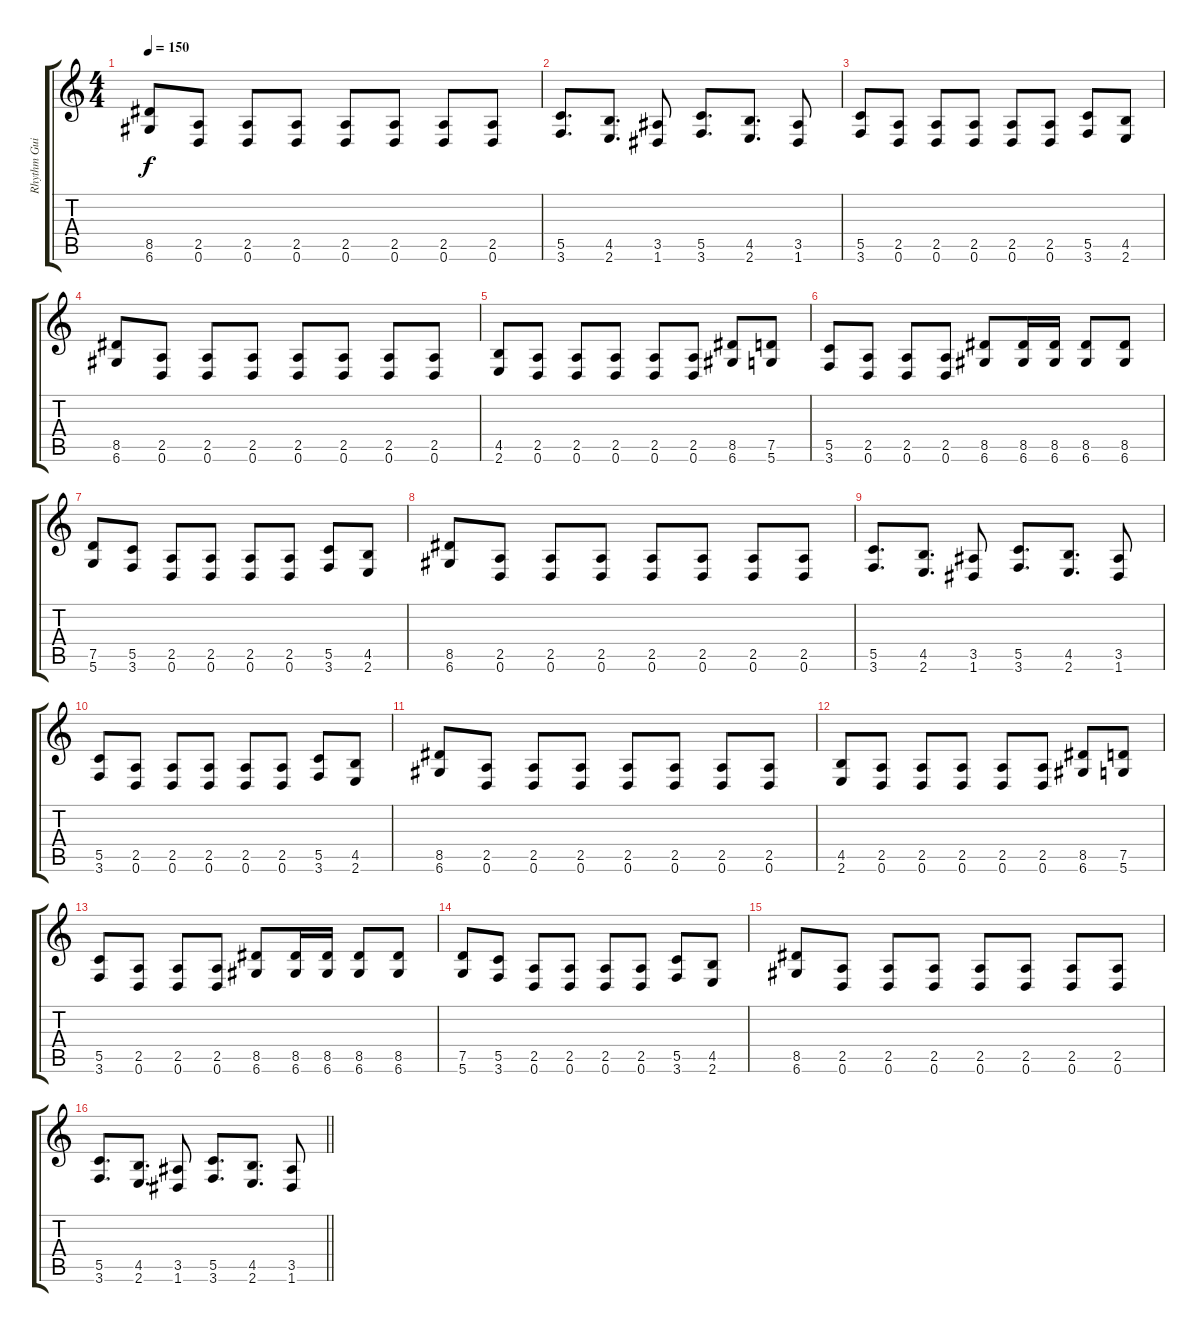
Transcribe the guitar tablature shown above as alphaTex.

\track ("Rhythm Guitar 2" "Rhythm Gui") {instrument distortionguitar}
\staff {score tabs}
\tuning (D4 A3 F3 C3 G2 D2) {hide}
\ts (4 4)
\tempo 150
\clef g2
\ks c
(8.5 6.6).8{dy f} (2.5 0.6).8 (2.5 0.6).8 (2.5 0.6).8 (2.5 0.6).8 (2.5 0.6).8 (2.5 0.6).8 (2.5 0.6).8 |
(5.5 3.6).8{d} (4.5 2.6).8{d} (3.5 1.6).8 (5.5 3.6).8{d} (4.5 2.6).8{d} (3.5 1.6).8 |
(5.5 3.6).8 (2.5 0.6).8 (2.5 0.6).8 (2.5 0.6).8 (2.5 0.6).8 (2.5 0.6).8 (5.5 3.6).8 (4.5 2.6).8 |
(8.5 6.6).8 (2.5 0.6).8 (2.5 0.6).8 (2.5 0.6).8 (2.5 0.6).8 (2.5 0.6).8 (2.5 0.6).8 (2.5 0.6).8 |
(4.5 2.6).8 (2.5 0.6).8 (2.5 0.6).8 (2.5 0.6).8 (2.5 0.6).8 (2.5 0.6).8 (8.5 6.6).8 (7.5 5.6).8 |
(5.5 3.6).8 (2.5 0.6).8 (2.5 0.6).8 (2.5 0.6).8 (8.5 6.6).8 (8.5 6.6).16 (8.5 6.6).16 (8.5 6.6).8 (8.5 6.6).8 |
(7.5 5.6).8 (5.5 3.6).8 (2.5 0.6).8 (2.5 0.6).8 (2.5 0.6).8 (2.5 0.6).8 (5.5 3.6).8 (4.5 2.6).8 |
(8.5 6.6).8 (2.5 0.6).8 (2.5 0.6).8 (2.5 0.6).8 (2.5 0.6).8 (2.5 0.6).8 (2.5 0.6).8 (2.5 0.6).8 |
(5.5 3.6).8{d} (4.5 2.6).8{d} (3.5 1.6).8 (5.5 3.6).8{d} (4.5 2.6).8{d} (3.5 1.6).8 |
(5.5 3.6).8 (2.5 0.6).8 (2.5 0.6).8 (2.5 0.6).8 (2.5 0.6).8 (2.5 0.6).8 (5.5 3.6).8 (4.5 2.6).8 |
(8.5 6.6).8 (2.5 0.6).8 (2.5 0.6).8 (2.5 0.6).8 (2.5 0.6).8 (2.5 0.6).8 (2.5 0.6).8 (2.5 0.6).8 |
(4.5 2.6).8 (2.5 0.6).8 (2.5 0.6).8 (2.5 0.6).8 (2.5 0.6).8 (2.5 0.6).8 (8.5 6.6).8 (7.5 5.6).8 |
(5.5 3.6).8 (2.5 0.6).8 (2.5 0.6).8 (2.5 0.6).8 (8.5 6.6).8 (8.5 6.6).16 (8.5 6.6).16 (8.5 6.6).8 (8.5 6.6).8 |
(7.5 5.6).8 (5.5 3.6).8 (2.5 0.6).8 (2.5 0.6).8 (2.5 0.6).8 (2.5 0.6).8 (5.5 3.6).8 (4.5 2.6).8 |
(8.5 6.6).8 (2.5 0.6).8 (2.5 0.6).8 (2.5 0.6).8 (2.5 0.6).8 (2.5 0.6).8 (2.5 0.6).8 (2.5 0.6).8 |
\barLineRight lightlight
(5.5 3.6).8{d} (4.5 2.6).8{d} (3.5 1.6).8 (5.5 3.6).8{d} (4.5 2.6).8{d} (3.5 1.6).8
